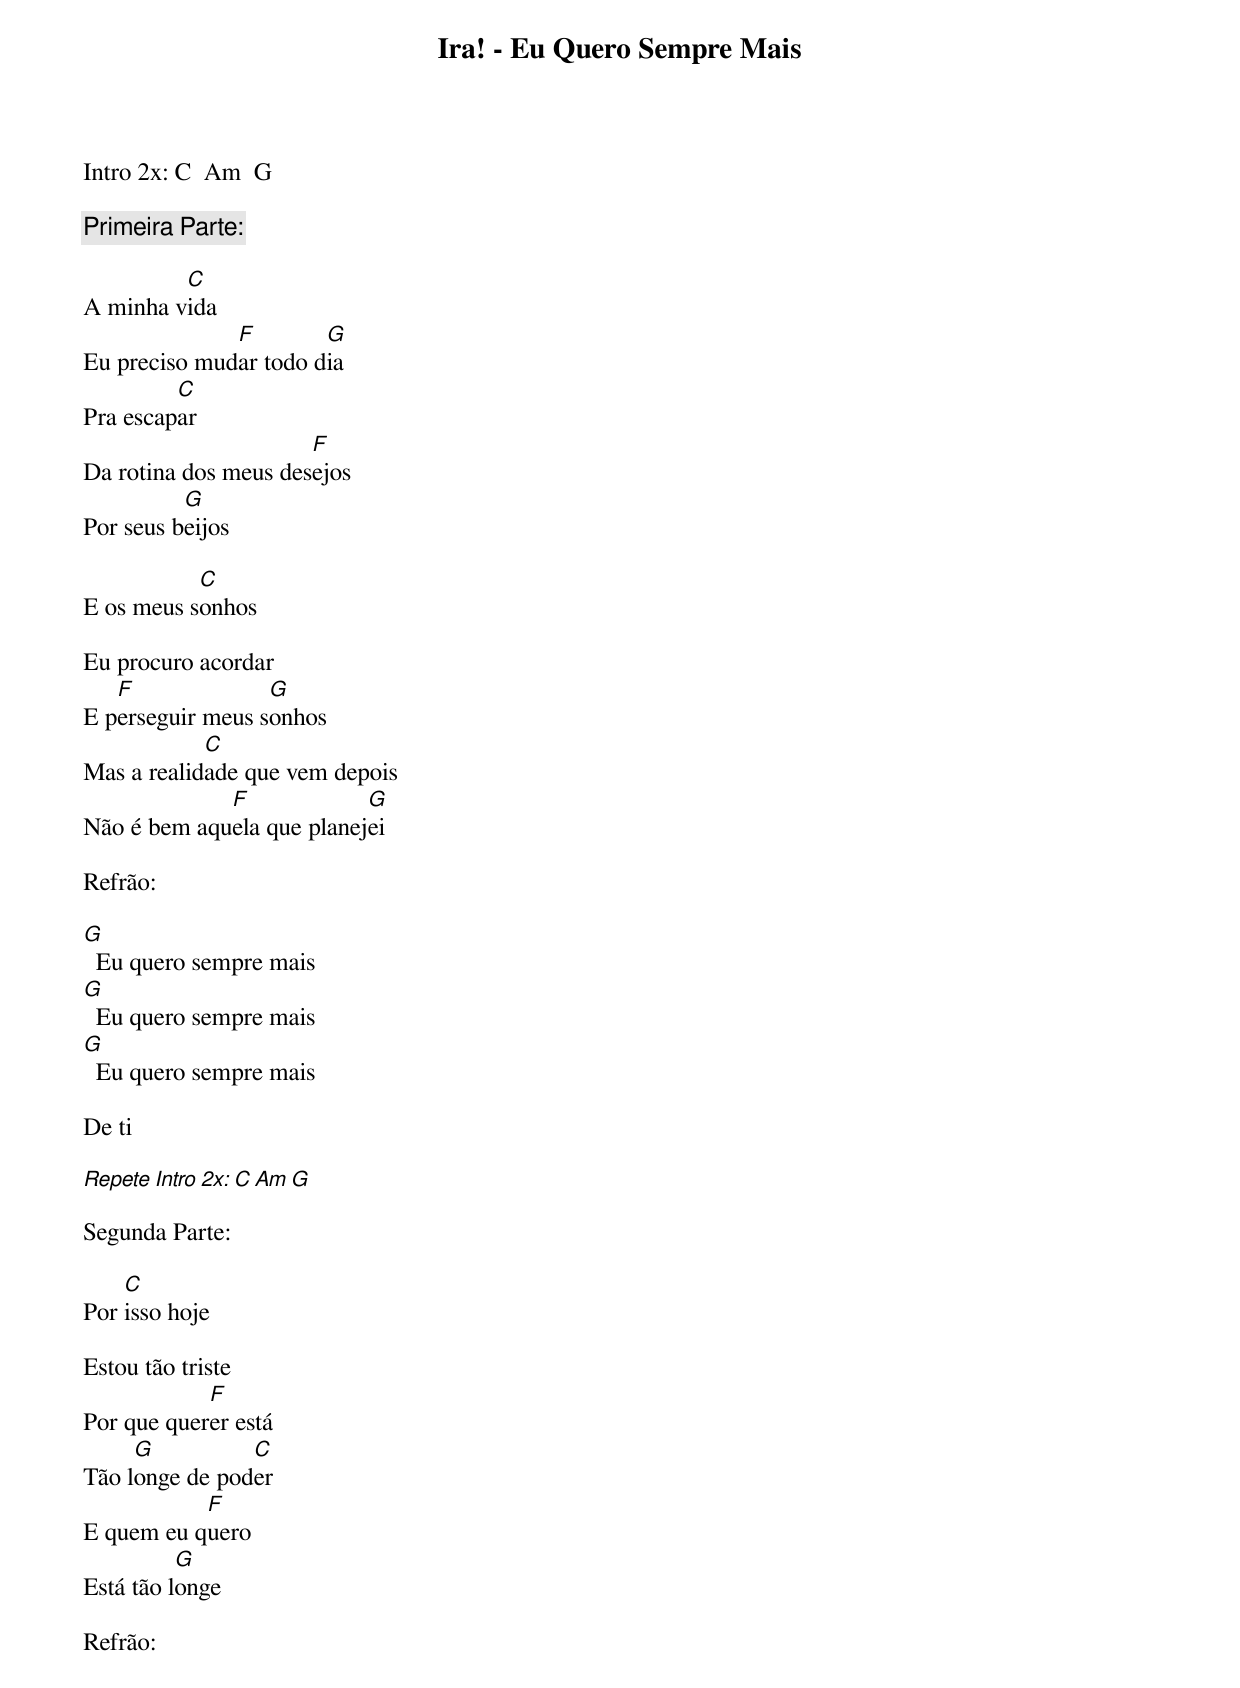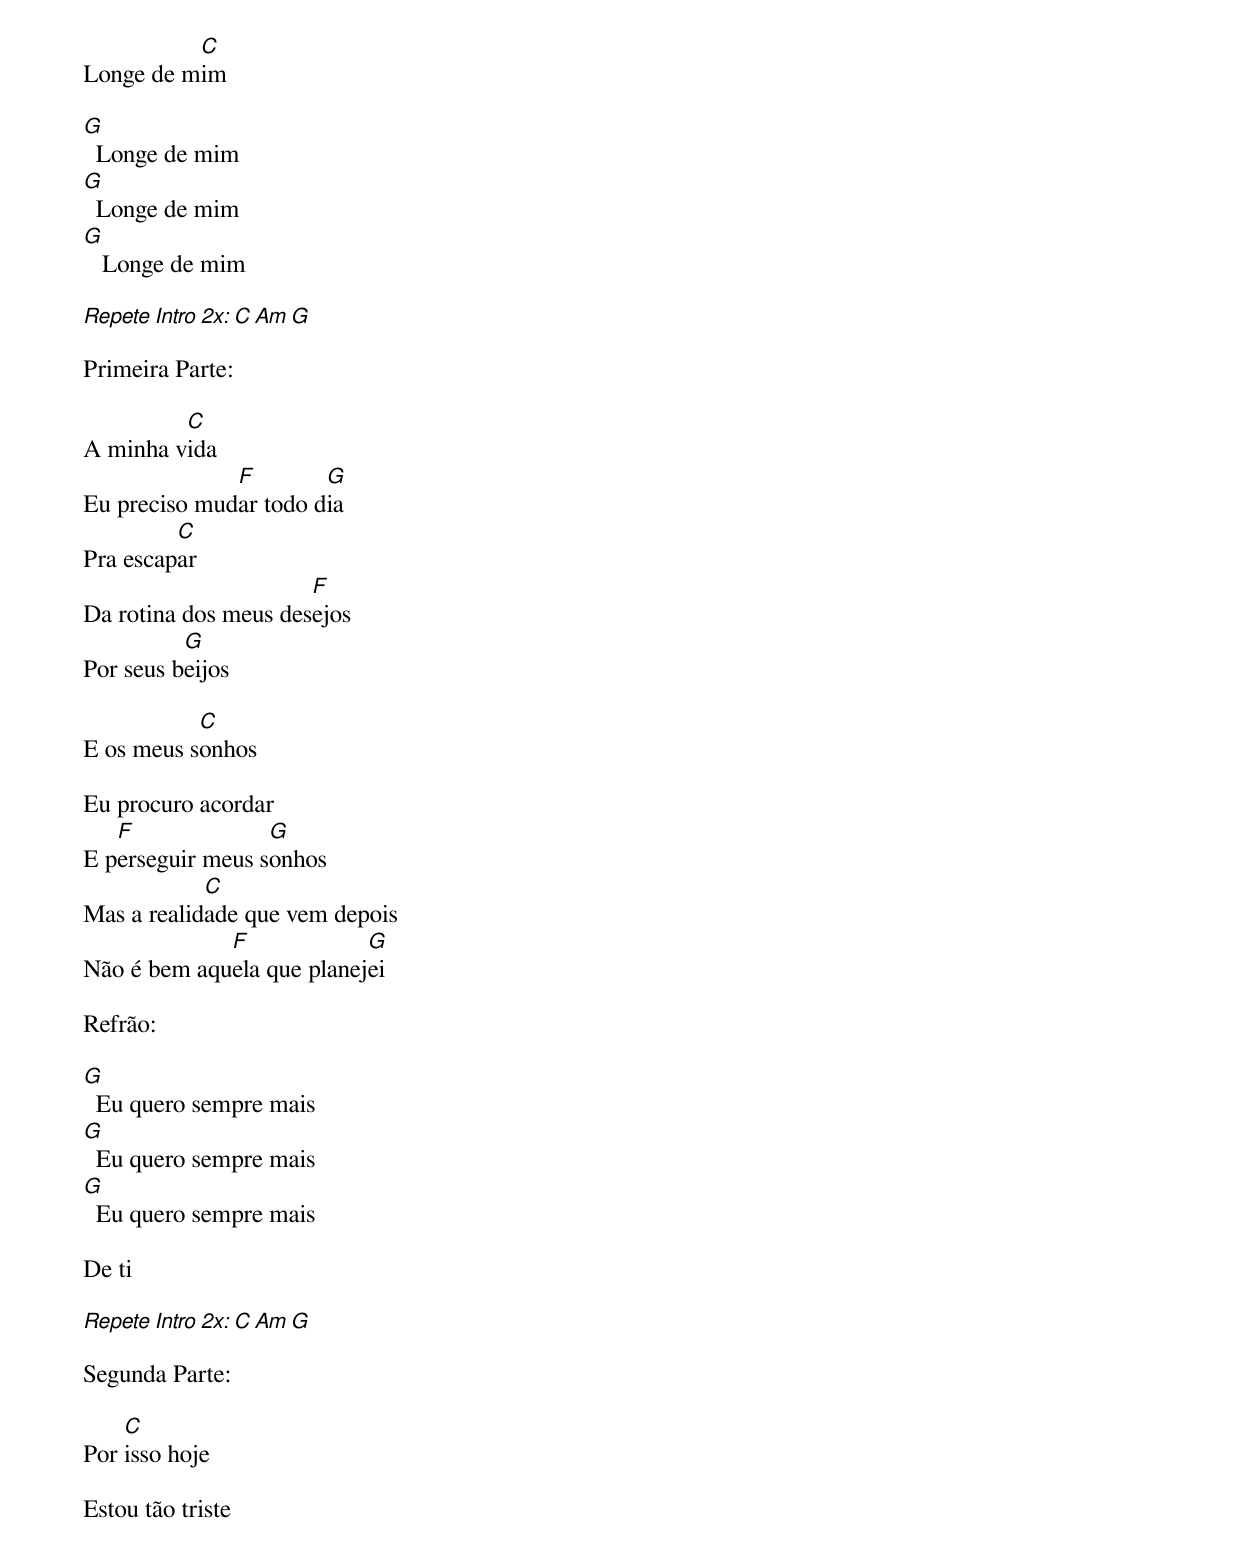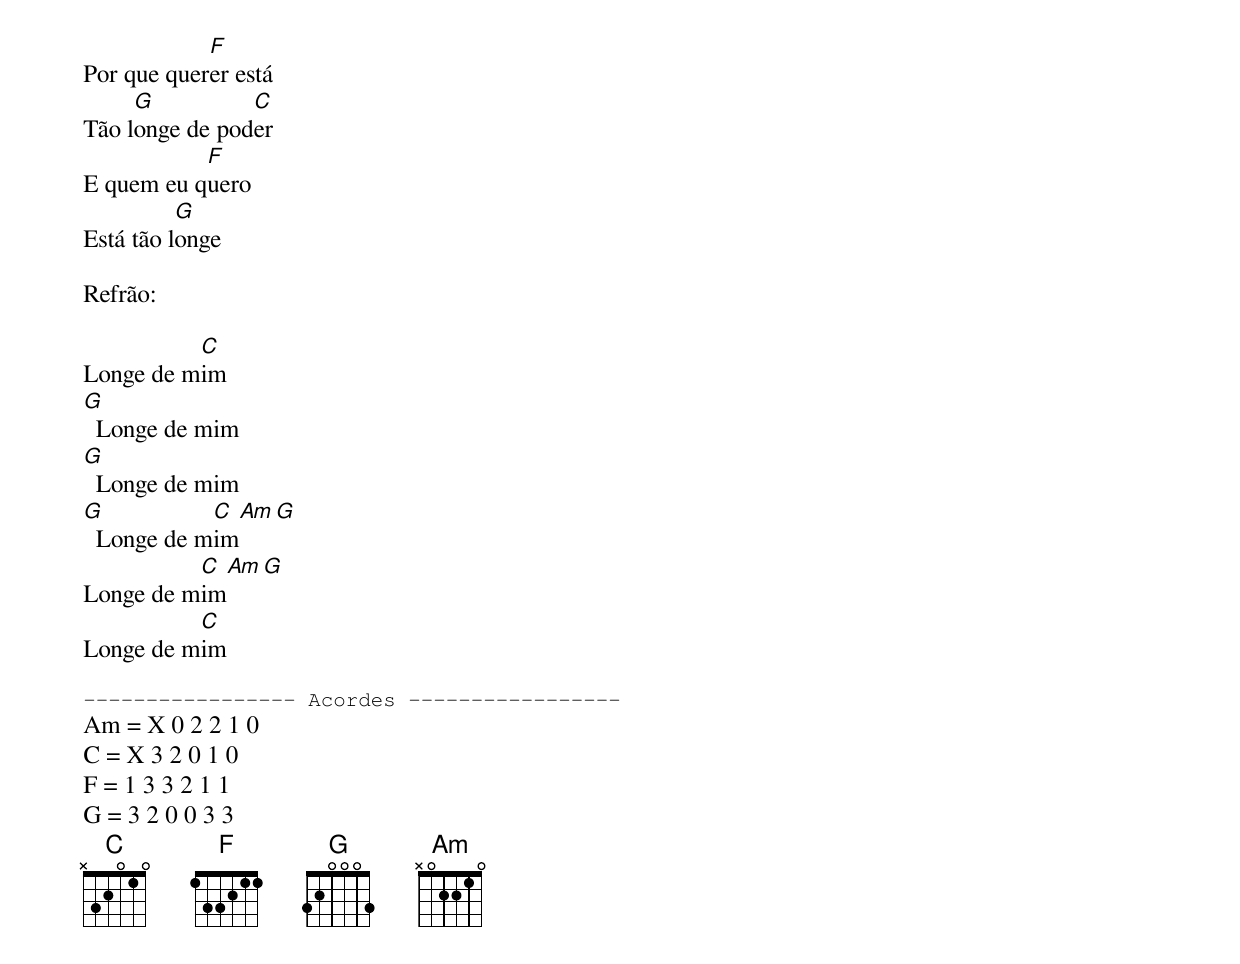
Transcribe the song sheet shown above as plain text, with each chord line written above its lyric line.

Ira! - Eu Quero Sempre Mais

Intro 2x: C  Am  G

Primeira Parte:

         C
A minha vida
              F        G
Eu preciso mudar todo dia
         C
Pra escapar
                      F
Da rotina dos meus desejos
          G
Por seus beijos

           C
E os meus sonhos

Eu procuro acordar
   F              G
E perseguir meus sonhos
            C
Mas a realidade que vem depois
             F             G
Não é bem aquela que planejei

Refrão:

G
  Eu quero sempre mais
G
  Eu quero sempre mais
G
  Eu quero sempre mais

De ti

Repete Intro 2x: C  Am  G

Segunda Parte:

    C
Por isso hoje

Estou tão triste
            F
Por que querer está
     G          C
Tão longe de poder
           F
E quem eu quero
          G
Está tão longe

Refrão:

          C
Longe de mim

G
  Longe de mim
G
  Longe de mim
G
   Longe de mim

Repete Intro 2x: C  Am  G

Primeira Parte:

         C
A minha vida
              F        G
Eu preciso mudar todo dia
         C
Pra escapar
                      F
Da rotina dos meus desejos
          G
Por seus beijos

           C
E os meus sonhos

Eu procuro acordar
   F              G
E perseguir meus sonhos
            C
Mas a realidade que vem depois
             F             G
Não é bem aquela que planejei

Refrão:

G
  Eu quero sempre mais
G
  Eu quero sempre mais
G
  Eu quero sempre mais

De ti

Repete Intro 2x: C  Am  G

Segunda Parte:

    C
Por isso hoje

Estou tão triste
            F
Por que querer está
     G          C
Tão longe de poder
           F
E quem eu quero
          G
Está tão longe

Refrão:

          C
Longe de mim
G
  Longe de mim
G
  Longe de mim
G           C  Am  G
  Longe de mim
          C  Am  G
Longe de mim
          C
Longe de mim

----------------- Acordes -----------------
Am = X 0 2 2 1 0
C = X 3 2 0 1 0
F = 1 3 3 2 1 1
G = 3 2 0 0 3 3
